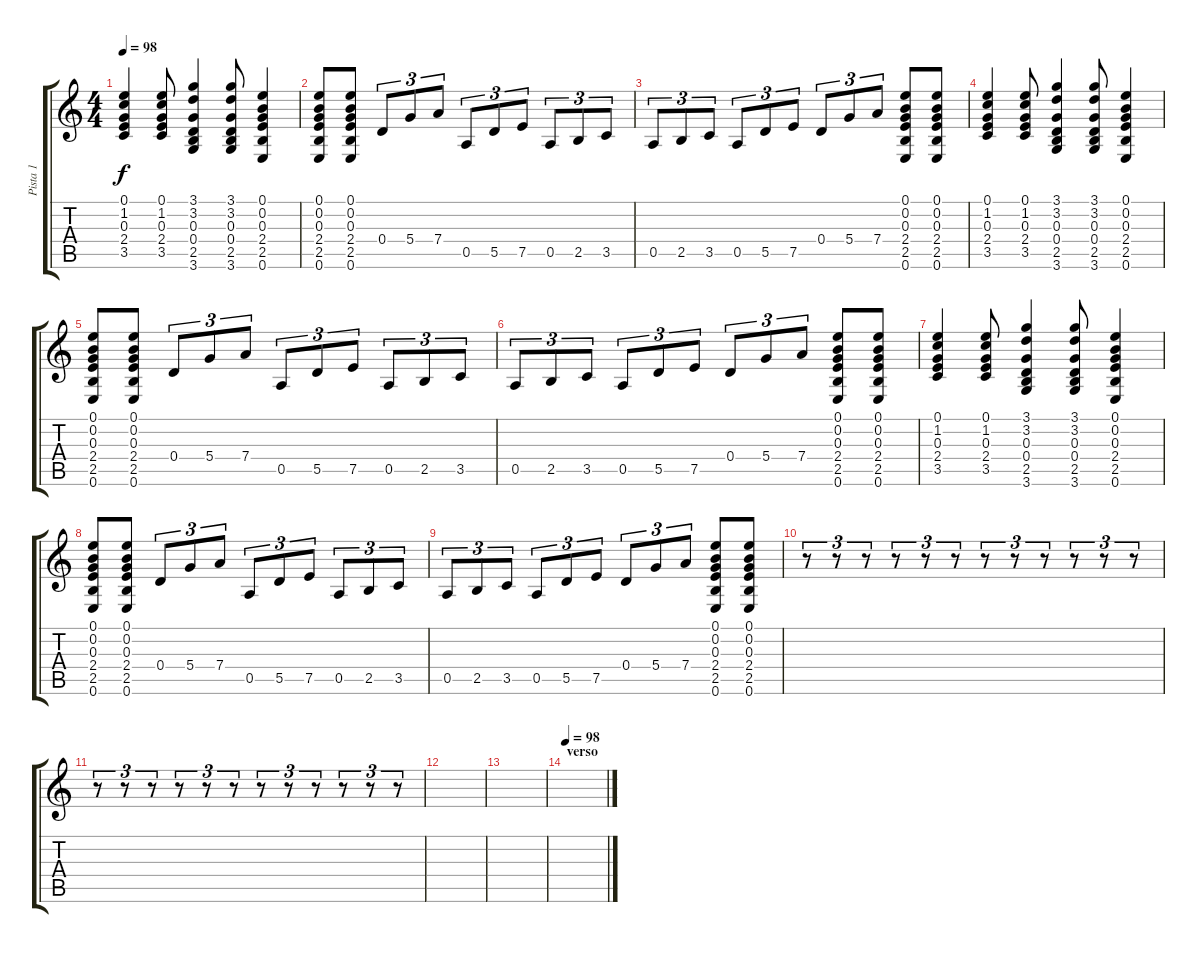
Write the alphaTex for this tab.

\track ("Pista 1" "Pista 1") {instrument electricguitarclean}
\staff {score tabs}
\tuning (E4 B3 G3 D3 A2 E2) {hide}
\ts (4 4)
\tempo 98
\clef g2
\ks c
(0.1 1.2 0.3 2.4 3.5).4{dy f} (0.1 1.2 0.3 2.4 3.5).8 (3.1 3.2 0.3 0.4 2.5 3.6).4 (3.1 3.2 0.3 0.4 2.5 3.6).8 (0.1 0.2 0.3 2.4 2.5 0.6).4 |
(0.1 0.2 0.3 2.4 2.5 0.6).8 (0.1 0.2 0.3 2.4 2.5 0.6).8 0.4.8{tu (3 2)} 5.4.8{tu (3 2)} 7.4.8{tu (3 2)} 0.5.8{tu (3 2)} 5.5.8{tu (3 2)} 7.5.8{tu (3 2)} 0.5.8{tu (3 2)} 2.5.8{tu (3 2)} 3.5.8{tu (3 2)} |
0.5.8{tu (3 2)} 2.5.8{tu (3 2)} 3.5.8{tu (3 2)} 0.5.8{tu (3 2)} 5.5.8{tu (3 2)} 7.5.8{tu (3 2)} 0.4.8{tu (3 2)} 5.4.8{tu (3 2)} 7.4.8{tu (3 2)} (0.1 0.2 0.3 2.4 2.5 0.6).8 (0.1 0.2 0.3 2.4 2.5 0.6).8 |
(0.1 1.2 0.3 2.4 3.5).4 (0.1 1.2 0.3 2.4 3.5).8 (3.1 3.2 0.3 0.4 2.5 3.6).4 (3.1 3.2 0.3 0.4 2.5 3.6).8 (0.1 0.2 0.3 2.4 2.5 0.6).4 |
(0.1 0.2 0.3 2.4 2.5 0.6).8 (0.1 0.2 0.3 2.4 2.5 0.6).8 0.4.8{tu (3 2)} 5.4.8{tu (3 2)} 7.4.8{tu (3 2)} 0.5.8{tu (3 2)} 5.5.8{tu (3 2)} 7.5.8{tu (3 2)} 0.5.8{tu (3 2)} 2.5.8{tu (3 2)} 3.5.8{tu (3 2)} |
0.5.8{tu (3 2)} 2.5.8{tu (3 2)} 3.5.8{tu (3 2)} 0.5.8{tu (3 2)} 5.5.8{tu (3 2)} 7.5.8{tu (3 2)} 0.4.8{tu (3 2)} 5.4.8{tu (3 2)} 7.4.8{tu (3 2)} (0.1 0.2 0.3 2.4 2.5 0.6).8 (0.1 0.2 0.3 2.4 2.5 0.6).8 |
(0.1 1.2 0.3 2.4 3.5).4 (0.1 1.2 0.3 2.4 3.5).8 (3.1 3.2 0.3 0.4 2.5 3.6).4 (3.1 3.2 0.3 0.4 2.5 3.6).8 (0.1 0.2 0.3 2.4 2.5 0.6).4 |
(0.1 0.2 0.3 2.4 2.5 0.6).8 (0.1 0.2 0.3 2.4 2.5 0.6).8 0.4.8{tu (3 2)} 5.4.8{tu (3 2)} 7.4.8{tu (3 2)} 0.5.8{tu (3 2)} 5.5.8{tu (3 2)} 7.5.8{tu (3 2)} 0.5.8{tu (3 2)} 2.5.8{tu (3 2)} 3.5.8{tu (3 2)} |
0.5.8{tu (3 2)} 2.5.8{tu (3 2)} 3.5.8{tu (3 2)} 0.5.8{tu (3 2)} 5.5.8{tu (3 2)} 7.5.8{tu (3 2)} 0.4.8{tu (3 2)} 5.4.8{tu (3 2)} 7.4.8{tu (3 2)} (0.1 0.2 0.3 2.4 2.5 0.6).8 (0.1 0.2 0.3 2.4 2.5 0.6).8 |
r.8{tu (3 2)} r.8{tu (3 2)} r.8{tu (3 2)} r.8{tu (3 2)} r.8{tu (3 2)} r.8{tu (3 2)} r.8{tu (3 2)} r.8{tu (3 2)} r.8{tu (3 2)} r.8{tu (3 2)} r.8{tu (3 2)} r.8{tu (3 2)} |
r.8{tu (3 2)} r.8{tu (3 2)} r.8{tu (3 2)} r.8{tu (3 2)} r.8{tu (3 2)} r.8{tu (3 2)} r.8{tu (3 2)} r.8{tu (3 2)} r.8{tu (3 2)} r.8{tu (3 2)} r.8{tu (3 2)} r.8{tu (3 2)} |
|
|
\section ("" "verso")
\tempo 98
